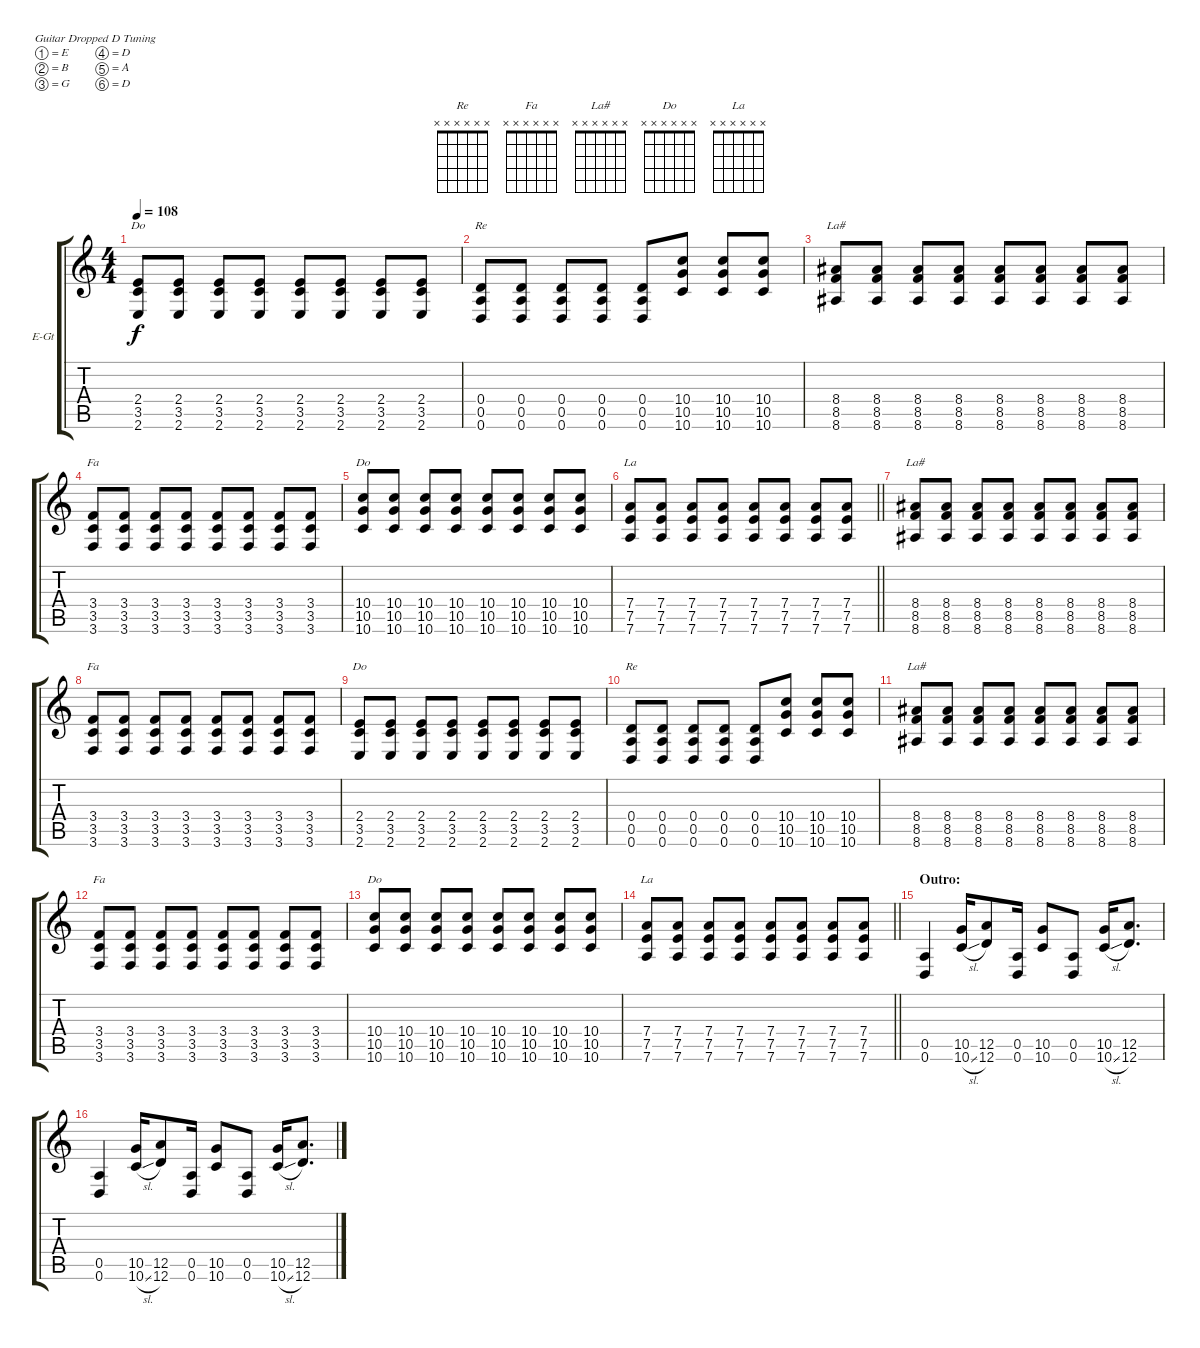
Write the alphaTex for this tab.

\bracketExtendMode groupsimilarinstruments
\firstSystemTrackNameOrientation horizontal
\otherSystemsTrackNameOrientation horizontal
\track ("Chitarra 1" "E-Gt") {instrument overdrivenguitar}
\staff {score tabs}
\tuning (E4 B3 G3 D3 A2 D2)
\chord ("Re" x x x x x x)
\chord ("Fa" x x x x x x)
\chord ("La#" x x x x x x)
\chord ("Do" x x x x x x)
\chord ("La" x x x x x x)
\ts (4 4)
\tempo 108
\clef g2
\ks c
(2.4 3.5 2.6).8{ch "Do" dy f} (2.4 3.5 2.6).8 (2.4 3.5 2.6).8 (2.4 3.5 2.6).8 (2.4 3.5 2.6).8 (2.4 3.5 2.6).8 (2.4 3.5 2.6).8 (2.4 3.5 2.6).8 |
(0.4 0.5 0.6).8{ch "Re"} (0.4 0.5 0.6).8 (0.4 0.5 0.6).8 (0.4 0.5 0.6).8 (0.4 0.5 0.6).8 (10.4 10.5 10.6).8 (10.4 10.5 10.6).8 (10.4 10.5 10.6).8 |
(8.4 8.5 8.6).8{ch "La#"} (8.4 8.5 8.6).8 (8.4 8.5 8.6).8 (8.4 8.5 8.6).8 (8.4 8.5 8.6).8 (8.4 8.5 8.6).8 (8.4 8.5 8.6).8 (8.4 8.5 8.6).8 |
(3.4 3.5 3.6).8{ch "Fa"} (3.4 3.5 3.6).8 (3.4 3.5 3.6).8 (3.4 3.5 3.6).8 (3.4 3.5 3.6).8 (3.4 3.5 3.6).8 (3.4 3.5 3.6).8 (3.4 3.5 3.6).8 |
(10.4 10.5 10.6).8{ch "Do"} (10.4 10.5 10.6).8 (10.4 10.5 10.6).8 (10.4 10.5 10.6).8 (10.4 10.5 10.6).8 (10.4 10.5 10.6).8 (10.4 10.5 10.6).8 (10.4 10.5 10.6).8 |
\barLineRight lightlight
(7.4 7.5 7.6).8{ch "La"} (7.4 7.5 7.6).8 (7.4 7.5 7.6).8 (7.4 7.5 7.6).8 (7.4 7.5 7.6).8 (7.4 7.5 7.6).8 (7.4 7.5 7.6).8 (7.4 7.5 7.6).8 |
(8.4 8.5 8.6).8{ch "La#"} (8.4 8.5 8.6).8 (8.4 8.5 8.6).8 (8.4 8.5 8.6).8 (8.4 8.5 8.6).8 (8.4 8.5 8.6).8 (8.4 8.5 8.6).8 (8.4 8.5 8.6).8 |
(3.4 3.5 3.6).8{ch "Fa"} (3.4 3.5 3.6).8 (3.4 3.5 3.6).8 (3.4 3.5 3.6).8 (3.4 3.5 3.6).8 (3.4 3.5 3.6).8 (3.4 3.5 3.6).8 (3.4 3.5 3.6).8 |
(2.4 3.5 2.6).8{ch "Do"} (2.4 3.5 2.6).8 (2.4 3.5 2.6).8 (2.4 3.5 2.6).8 (2.4 3.5 2.6).8 (2.4 3.5 2.6).8 (2.4 3.5 2.6).8 (2.4 3.5 2.6).8 |
(0.4 0.5 0.6).8{ch "Re"} (0.4 0.5 0.6).8 (0.4 0.5 0.6).8 (0.4 0.5 0.6).8 (0.4 0.5 0.6).8 (10.4 10.5 10.6).8 (10.4 10.5 10.6).8 (10.4 10.5 10.6).8 |
(8.4 8.5 8.6).8{ch "La#"} (8.4 8.5 8.6).8 (8.4 8.5 8.6).8 (8.4 8.5 8.6).8 (8.4 8.5 8.6).8 (8.4 8.5 8.6).8 (8.4 8.5 8.6).8 (8.4 8.5 8.6).8 |
(3.4 3.5 3.6).8{ch "Fa"} (3.4 3.5 3.6).8 (3.4 3.5 3.6).8 (3.4 3.5 3.6).8 (3.4 3.5 3.6).8 (3.4 3.5 3.6).8 (3.4 3.5 3.6).8 (3.4 3.5 3.6).8 |
(10.4 10.5 10.6).8{ch "Do"} (10.4 10.5 10.6).8 (10.4 10.5 10.6).8 (10.4 10.5 10.6).8 (10.4 10.5 10.6).8 (10.4 10.5 10.6).8 (10.4 10.5 10.6).8 (10.4 10.5 10.6).8 |
\barLineRight lightlight
(7.4 7.5 7.6).8{ch "La"} (7.4 7.5 7.6).8 (7.4 7.5 7.6).8 (7.4 7.5 7.6).8 (7.4 7.5 7.6).8 (7.4 7.5 7.6).8 (7.4 7.5 7.6).8 (7.4 7.5 7.6).8 |
\section ("" "Outro:")
(0.5 0.6).4 (10.5 10.6{sl}).16 (12.5 12.6).8 (0.5 0.6).16 (10.5 10.6).8 (0.5 0.6).8 (10.5 10.6{sl}).16 (12.5 12.6).8{d} |
(0.5 0.6).4 (10.5 10.6{sl}).16 (12.5 12.6).8 (0.5 0.6).16 (10.5 10.6).8 (0.5 0.6).8 (10.5 10.6{sl}).16 (12.5 12.6).8{d}
